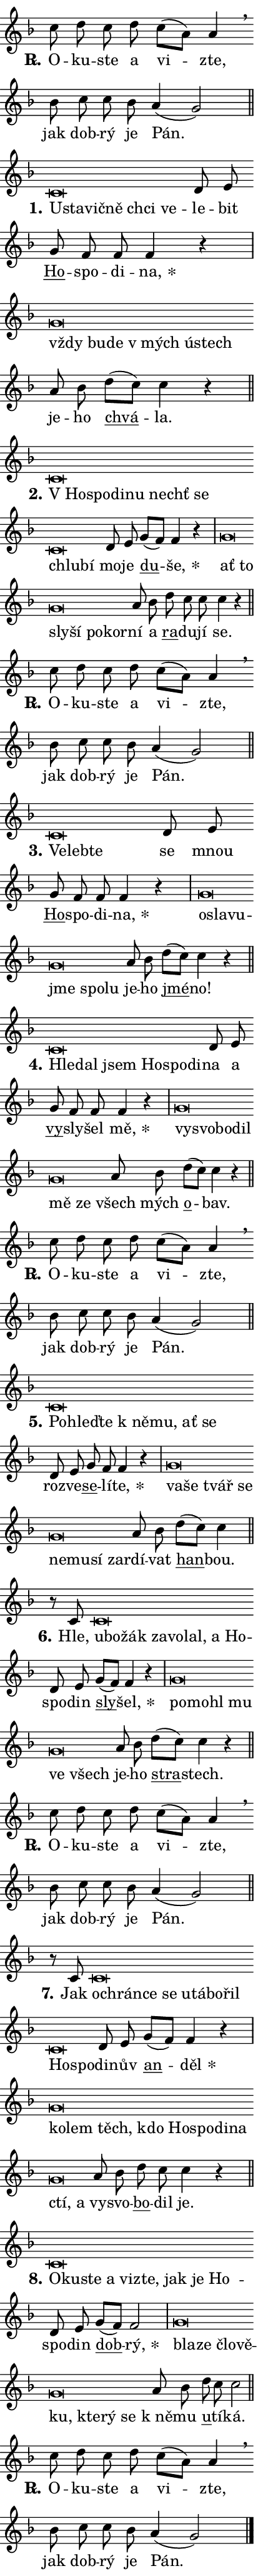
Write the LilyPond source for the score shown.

\version "2.24.0"
\header { tagline = "" }
\paper {
  indent = 0\cm
  top-margin = 0\cm
  right-margin = 0.13\cm % to fit lyric hyphens
  bottom-margin = 0\cm
  left-margin = 0\cm
  paper-width = 7\cm
  page-breaking = #ly:one-page-breaking
  system-system-spacing.basic-distance = #11
  score-system-spacing.basic-distance = #11
  ragged-last = ##f
}


%% Author: Thomas Morley
%% https://lists.gnu.org/archive/html/lilypond-user/2020-05/msg00002.html
#(define (line-position grob)
"Returns position of @var[grob} in current system:
   @code{'start}, if at first time-step
   @code{'end}, if at last time-step
   @code{'middle} otherwise
"
  (let* ((col (ly:item-get-column grob))
         (ln (ly:grob-object col 'left-neighbor))
         (rn (ly:grob-object col 'right-neighbor))
         (col-to-check-left (if (ly:grob? ln) ln col))
         (col-to-check-right (if (ly:grob? rn) rn col))
         (break-dir-left
           (and
             (ly:grob-property col-to-check-left 'non-musical #f)
             (ly:item-break-dir col-to-check-left)))
         (break-dir-right
           (and
             (ly:grob-property col-to-check-right 'non-musical #f)
             (ly:item-break-dir col-to-check-right))))
        (cond ((eqv? 1 break-dir-left) 'start)
              ((eqv? -1 break-dir-right) 'end)
              (else 'middle))))

#(define (tranparent-at-line-position vctor)
  (lambda (grob)
  "Relying on @code{line-position} select the relevant enry from @var{vctor}.
Used to determine transparency,"
    (case (line-position grob)
      ((end) (not (vector-ref vctor 0)))
      ((middle) (not (vector-ref vctor 1)))
      ((start) (not (vector-ref vctor 2))))))

noteHeadBreakVisibility =
#(define-music-function (break-visibility)(vector?)
"Makes @code{NoteHead}s transparent relying on @var{break-visibility}"
#{
  \override NoteHead.transparent =
    #(tranparent-at-line-position break-visibility)
#})

#(define delete-ledgers-for-transparent-note-heads
  (lambda (grob)
    "Reads whether a @code{NoteHead} is transparent.
If so this @code{NoteHead} is removed from @code{'note-heads} from
@var{grob}, which is supposed to be @code{LedgerLineSpanner}.
As a result ledgers are not printed for this @code{NoteHead}"
    (let* ((nhds-array (ly:grob-object grob 'note-heads))
           (nhds-list
             (if (ly:grob-array? nhds-array)
                 (ly:grob-array->list nhds-array)
                 '()))
           ;; Relies on the transparent-property being done before
           ;; Staff.LedgerLineSpanner.after-line-breaking is executed.
           ;; This is fragile ...
           (to-keep
             (remove
               (lambda (nhd)
                 (ly:grob-property nhd 'transparent #f))
               nhds-list)))
      ;; TODO find a better method to iterate over grob-arrays, similiar
      ;; to filter/remove etc for lists
      ;; For now rebuilt from scratch
      (set! (ly:grob-object grob 'note-heads)  '())
      (for-each
        (lambda (nhd)
          (ly:pointer-group-interface::add-grob grob 'note-heads nhd))
        to-keep))))

squashNotes = {
  \override NoteHead.X-extent = #'(-0.2 . 0.2)
  \override NoteHead.Y-extent = #'(-0.75 . 0)
  \override NoteHead.stencil =
    #(lambda (grob)
       (let ((pos (ly:grob-property grob 'staff-position)))
         (begin
           (if (< pos -7) (display "ERROR: Lower brevis then expected\n") (display ""))
           (if (<= pos -6) ly:text-interface::print ly:note-head::print))))
}
unSquashNotes = {
  \revert NoteHead.X-extent
  \revert NoteHead.Y-extent
  \revert NoteHead.stencil
}

hideNotes = \noteHeadBreakVisibility #begin-of-line-visible
unHideNotes = \noteHeadBreakVisibility #all-visible

% work-around for resetting accidentals
% https://lilypond.org/doc/v2.23/Documentation/notation/displaying-rhythms#unmetered-music
cadenzaMeasure = {
  \cadenzaOff
  \partial 1024 s1024
  \cadenzaOn
}

#(define-markup-command (accent layout props text) (markup?)
  "Underline accented syllable"
  (interpret-markup layout props
    #{\markup \override #'(offset . 4.3) \underline { #text }#}))

responsum = \markup \concat {
  "R" \hspace #-1.05 \path #0.1 #'((moveto 0 0.07) (lineto 0.9 0.8)) \hspace #0.05 "."
}

spaceSize = #0.6828661417322834 % exact space size for TeX Gyre Schola

\layout {
  \context {
    \Staff
    \remove "Time_signature_engraver"
    \override LedgerLineSpanner.after-line-breaking = #delete-ledgers-for-transparent-note-heads
  }
  \context {
    \Lyrics {
      \override LyricSpace.minimum-distance = \spaceSize
      \override LyricText.font-name = #"TeX Gyre Schola"
      \override LyricText.font-size = 1
      \override StanzaNumber.font-name = #"TeX Gyre Schola Bold"
      \override StanzaNumber.font-size = 1
    }
  }
  \context {
    \Score 
    \override NoteHead.text =
      #(lambda (grob) 
        (let ((pos (ly:grob-property grob 'staff-position)))
          #{\markup {
            \combine
              \halign #-0.55 \raise #(if (= pos -6) 0 0.5) \override #'(thickness . 2) \draw-line #'(3.2 . 0)
              \musicglyph "noteheads.sM1"
          }#}))
  }
}

% magnetic-lyrics.ily
%
%   written by
%     Jean Abou Samra <jean@abou-samra.fr>
%     Werner Lemberg <wl@gnu.org>
%
%   adapted by
%     Jiri Hon <jiri.hon@gmail.com>
%
% Version 2022-Apr-15

% https://www.mail-archive.com/lilypond-user@gnu.org/msg149350.html

#(define (Left_hyphen_pointer_engraver context)
   "Collect syllable-hyphen-syllable occurrences in lyrics and store
them in properties.  This engraver only looks to the left.  For
example, if the lyrics input is @code{foo -- bar}, it does the
following.

@itemize @bullet
@item
Set the @code{text} property of the @code{LyricHyphen} grob between
@q{foo} and @q{bar} to @code{foo}.

@item
Set the @code{left-hyphen} property of the @code{LyricText} grob with
text @q{foo} to the @code{LyricHyphen} grob between @q{foo} and
@q{bar}.
@end itemize

Use this auxiliary engraver in combination with the
@code{lyric-@/text::@/apply-@/magnetic-@/offset!} hook."
   (let ((hyphen #f)
         (text #f))
     (make-engraver
      (acknowledgers
       ((lyric-syllable-interface engraver grob source-engraver)
        (set! text grob)))
      (end-acknowledgers
       ((lyric-hyphen-interface engraver grob source-engraver)
        ;(when (not (grob::has-interface grob 'lyric-space-interface))
          (set! hyphen grob)));)
      ((stop-translation-timestep engraver)
       (when (and text hyphen)
         (ly:grob-set-object! text 'left-hyphen hyphen))
       (set! text #f)
       (set! hyphen #f)))))

#(define (lyric-text::apply-magnetic-offset! grob)
   "If the space between two syllables is less than the value in
property @code{LyricText@/.details@/.squash-threshold}, move the right
syllable to the left so that it gets concatenated with the left
syllable.

Use this function as a hook for
@code{LyricText@/.after-@/line-@/breaking} if the
@code{Left_@/hyphen_@/pointer_@/engraver} is active."
   (let ((hyphen (ly:grob-object grob 'left-hyphen #f)))
     (when hyphen
       (let ((left-text (ly:spanner-bound hyphen LEFT)))
         (when (grob::has-interface left-text 'lyric-syllable-interface)
           (let* ((common (ly:grob-common-refpoint grob left-text X))
                  (this-x-ext (ly:grob-extent grob common X))
                  (left-x-ext
                   (begin
                     ;; Trigger magnetism for left-text.
                     (ly:grob-property left-text 'after-line-breaking)
                     (ly:grob-extent left-text common X)))
                  ;; `delta` is the gap width between two syllables.
                  (delta (- (interval-start this-x-ext)
                            (interval-end left-x-ext)))
                  (details (ly:grob-property grob 'details))
                  (threshold (assoc-get 'squash-threshold details 0.2)))
             (when (< delta threshold)
               (let* (;; We have to manipulate the input text so that
                      ;; ligatures crossing syllable boundaries are not
                      ;; disabled.  For languages based on the Latin
                      ;; script this is essentially a beautification.
                      ;; However, for non-Western scripts it can be a
                      ;; necessity.
                      (lt (ly:grob-property left-text 'text))
                      (rt (ly:grob-property grob 'text))
                      (is-space (grob::has-interface hyphen 'lyric-space-interface))
                      (space (if is-space " " ""))
                      (extra-delta (if is-space spaceSize 0))
                      ;; Append new syllable.
                      (ltrt-space (if (and (string? lt) (string? rt))
                                (string-append lt space rt)
                                (make-concat-markup (list lt space rt))))
                      ;; Right-align `ltrt` to the right side.
                      (ltrt-space-markup (grob-interpret-markup
                               grob
                               (make-translate-markup
                                (cons (interval-length this-x-ext) 0)
                                (make-right-align-markup ltrt-space)))))
                 (begin
                   ;; Don't print `left-text`.
                   (ly:grob-set-property! left-text 'stencil #f)
                   ;; Set text and stencil (which holds all collected
                   ;; syllables so far) and shift it to the left.
                   (ly:grob-set-property! grob 'text ltrt-space)
                   (ly:grob-set-property! grob 'stencil ltrt-space-markup)
                   (ly:grob-translate-axis! grob (- (- delta extra-delta)) X))))))))))


#(define (lyric-hyphen::displace-bounds-first grob)
   ;; Make very sure this callback isn't triggered too early.
   (let ((left (ly:spanner-bound grob LEFT))
         (right (ly:spanner-bound grob RIGHT)))
     (ly:grob-property left 'after-line-breaking)
     (ly:grob-property right 'after-line-breaking)
     (ly:lyric-hyphen::print grob)))

squashThreshold = #0.4

\layout {
  \context {
    \Lyrics
    \consists #Left_hyphen_pointer_engraver
    \override LyricText.after-line-breaking =
      #lyric-text::apply-magnetic-offset!
    \override LyricHyphen.stencil = #lyric-hyphen::displace-bounds-first
    \override LyricText.details.squash-threshold = \squashThreshold
    \override LyricHyphen.minimum-distance = 0
    \override LyricHyphen.minimum-length = \squashThreshold
  }
}

squashText = \override LyricText.details.squash-threshold = 9999
unSquashText = \override LyricText.details.squash-threshold = \squashThreshold

leftText = \override LyricText.self-alignment-X = #LEFT
unLeftText = \revert LyricText.self-alignment-X

starOffset = #(lambda (grob) 
                (let ((x_offset (ly:self-alignment-interface::aligned-on-x-parent grob)))
                  (if (= x_offset 0) 0 (+ x_offset 1.2))))

star = #(define-music-function (syllable)(string?)
"Append star separator at the end of a syllable"
#{
  \once \override LyricText.X-offset = #starOffset
  \lyricmode { \markup {
    #syllable
    \override #'((font-name . "TeX Gyre Schola Bold")) \hspace #0.2 \lower #0.65 \larger "*"
  } }
#})

starAccent = #(define-music-function (syllable)(string?)
"Append star separator at the end of a syllable and make accent"
#{
  \once \override LyricText.X-offset = #starOffset
  \lyricmode { \markup {
    \accent #syllable
    \override #'((font-name . "TeX Gyre Schola Bold")) \hspace #0.2 \lower #0.65 \larger "*"
  } }
#})

breath = #(define-music-function (syllable)(string?)
"Append breathing indicator at the end of a syllable"
#{
  \lyricmode { \markup { #syllable "+" } }
#})

optionalBreath = #(define-music-function (syllable)(string?)
"Append optional breathing indicator at the end of a syllable"
#{
  \lyricmode { \markup { #syllable "(+)" } }
#})


\score {
    <<
        \new Voice = "melody" { \cadenzaOn \key f \major \relative { c''8 d c d c[( a)] a4 \breathe \bar "" bes8 c c bes a4( g2) \cadenzaMeasure \bar "||" \break } }
        \new Lyrics \lyricsto "melody" { \lyricmode { \set stanza = \responsum
O -- ku -- ste a vi -- zte, jak dob -- rý je Pán. } }
    >>
    \layout {}
}

\score {
    <<
        \new Voice = "melody" { \cadenzaOn \key f \major \relative { \squashNotes c'\breve*1/16 \hideNotes \breve*1/16 \bar "" \breve*1/16 \bar "" \breve*1/16 \bar "" \breve*1/16 \breve*1/16 \bar "" \unHideNotes \unSquashNotes d8 e \bar "" g f f f4 r \cadenzaMeasure \bar "|" \squashNotes g\breve*1/16 \hideNotes \breve*1/16 \bar "" \breve*1/16 \bar "" \breve*1/16 \bar "" \breve*1/16 \breve*1/16 \bar "" \unHideNotes \unSquashNotes a8 bes \bar "" d[( c)] c4 r \cadenzaMeasure \bar "||" \break } }
        \new Lyrics \lyricsto "melody" { \lyricmode { \set stanza = "1."
\leftText U -- \squashText sta -- vič -- ně chci ve -- \unLeftText \unSquashText le -- bit \markup \accent Ho -- spo -- di -- \star na, \leftText vždy \squashText bu -- de "v mých" ú -- stech \unLeftText \unSquashText je -- ho \markup \accent chvá -- la. } }
    >>
    \layout {}
}

\score {
    <<
        \new Voice = "melody" { \cadenzaOn \key f \major \relative { \squashNotes c'\breve*1/16 \hideNotes \breve*1/16 \bar "" \breve*1/16 \bar "" \breve*1/16 \bar "" \breve*1/16 \bar "" \breve*1/16 \bar "" \breve*1/16 \breve*1/16 \bar "" \unHideNotes \unSquashNotes d8 e \bar "" g[( f)] f4 r \cadenzaMeasure \bar "|" \squashNotes g\breve*1/16 \hideNotes \breve*1/16 \bar "" \breve*1/16 \bar "" \breve*1/16 \bar "" \breve*1/16 \breve*1/16 \bar "" \unHideNotes \unSquashNotes a8 bes \bar "" d c c c4 r \cadenzaMeasure \bar "||" \break } }
        \new Lyrics \lyricsto "melody" { \lyricmode { \set stanza = "2."
\leftText "V Ho" -- \squashText spo -- di -- nu nechť se chlu -- bí \unLeftText \unSquashText mo -- je \markup \accent du -- \star še, \leftText ať \squashText to sly -- ší po -- kor -- \unLeftText \unSquashText ní a \markup \accent ra -- du -- jí se. } }
    >>
    \layout {}
}

\score {
    <<
        \new Voice = "melody" { \cadenzaOn \key f \major \relative { c''8 d c d c[( a)] a4 \breathe \bar "" bes8 c c bes a4( g2) \cadenzaMeasure \bar "||" \break } }
        \new Lyrics \lyricsto "melody" { \lyricmode { \set stanza = \responsum
O -- ku -- ste a vi -- zte, jak dob -- rý je Pán. } }
    >>
    \layout {}
}

\score {
    <<
        \new Voice = "melody" { \cadenzaOn \key f \major \relative { \squashNotes c'\breve*1/16 \hideNotes \breve*1/16 \breve*1/16 \bar "" \unHideNotes \unSquashNotes d8 e \bar "" g f f f4 r \cadenzaMeasure \bar "|" \squashNotes g\breve*1/16 \hideNotes \breve*1/16 \bar "" \breve*1/16 \bar "" \breve*1/16 \bar "" \breve*1/16 \breve*1/16 \bar "" \unHideNotes \unSquashNotes a8 bes \bar "" d[( c)] c4 r \cadenzaMeasure \bar "||" \break } }
        \new Lyrics \lyricsto "melody" { \lyricmode { \set stanza = "3."
\leftText Ve -- \squashText leb -- te \unLeftText \unSquashText se mnou \markup \accent Ho -- spo -- di -- \star na, \leftText o -- \squashText sla -- vu -- jme spo -- lu \unLeftText \unSquashText je -- ho \markup \accent jmé -- no! } }
    >>
    \layout {}
}

\score {
    <<
        \new Voice = "melody" { \cadenzaOn \key f \major \relative { \squashNotes c'\breve*1/16 \hideNotes \breve*1/16 \bar "" \breve*1/16 \bar "" \breve*1/16 \bar "" \breve*1/16 \breve*1/16 \bar "" \unHideNotes \unSquashNotes d8 e \bar "" g f f f4 r \cadenzaMeasure \bar "|" \squashNotes g\breve*1/16 \hideNotes \breve*1/16 \bar "" \breve*1/16 \bar "" \breve*1/16 \bar "" \breve*1/16 \breve*1/16 \bar "" \unHideNotes \unSquashNotes a8 bes \bar "" d[( c)] c4 r \cadenzaMeasure \bar "||" \break } }
        \new Lyrics \lyricsto "melody" { \lyricmode { \set stanza = "4."
\leftText Hle -- \squashText dal jsem Ho -- spo -- di -- \unLeftText \unSquashText na a \markup \accent vy -- sly -- šel \star mě, \leftText vy -- \squashText svo -- bo -- dil mě ze \unLeftText \unSquashText všech mých \markup \accent o -- bav. } }
    >>
    \layout {}
}

\score {
    <<
        \new Voice = "melody" { \cadenzaOn \key f \major \relative { c''8 d c d c[( a)] a4 \breathe \bar "" bes8 c c bes a4( g2) \cadenzaMeasure \bar "||" \break } }
        \new Lyrics \lyricsto "melody" { \lyricmode { \set stanza = \responsum
O -- ku -- ste a vi -- zte, jak dob -- rý je Pán. } }
    >>
    \layout {}
}

\score {
    <<
        \new Voice = "melody" { \cadenzaOn \key f \major \relative { \squashNotes c'\breve*1/16 \hideNotes \breve*1/16 \bar "" \breve*1/16 \bar "" \breve*1/16 \bar "" \breve*1/16 \bar "" \breve*1/16 \breve*1/16 \bar "" \unHideNotes \unSquashNotes d8 e \bar "" g f f4 r \cadenzaMeasure \bar "|" \squashNotes g\breve*1/16 \hideNotes \breve*1/16 \bar "" \breve*1/16 \bar "" \breve*1/16 \bar "" \breve*1/16 \bar "" \breve*1/16 \bar "" \breve*1/16 \breve*1/16 \bar "" \unHideNotes \unSquashNotes a8 bes \bar "" d[( c)] c4 \cadenzaMeasure \bar "||" \break } }
        \new Lyrics \lyricsto "melody" { \lyricmode { \set stanza = "5."
\leftText Po -- \squashText hleď -- te "k ně" -- mu, ať se \unLeftText \unSquashText roz -- ve -- \markup \accent se -- lí -- \star te, \leftText va -- \squashText še tvář se ne -- mu -- sí za -- \unLeftText \unSquashText rdí -- vat \markup \accent han -- bou. } }
    >>
    \layout {}
}

\score {
    <<
        \new Voice = "melody" { \cadenzaOn \key f \major \relative { r8 c'8 \squashNotes c\breve*1/16 \hideNotes \breve*1/16 \bar "" \breve*1/16 \bar "" \breve*1/16 \bar "" \breve*1/16 \bar "" \breve*1/16 \bar "" \breve*1/16 \breve*1/16 \bar "" \unHideNotes \unSquashNotes d8 e \bar "" g[( f)] f4 r \cadenzaMeasure \bar "|" \squashNotes g\breve*1/16 \hideNotes \breve*1/16 \bar "" \breve*1/16 \bar "" \breve*1/16 \bar "" \breve*1/16 \breve*1/16 \bar "" \unHideNotes \unSquashNotes a8 bes \bar "" d[( c)] c4 r \cadenzaMeasure \bar "||" \break } }
        \new Lyrics \lyricsto "melody" { \lyricmode { \set stanza = "6."
Hle, \leftText u -- \squashText bo -- žák za -- vo -- lal, a Ho -- \unLeftText \unSquashText spo -- din \markup \accent sly -- \star šel, \leftText po -- \squashText mo -- hl mu ve všech \unLeftText \unSquashText je -- ho \markup \accent stra -- stech. } }
    >>
    \layout {}
}

\score {
    <<
        \new Voice = "melody" { \cadenzaOn \key f \major \relative { c''8 d c d c[( a)] a4 \breathe \bar "" bes8 c c bes a4( g2) \cadenzaMeasure \bar "||" \break } }
        \new Lyrics \lyricsto "melody" { \lyricmode { \set stanza = \responsum
O -- ku -- ste a vi -- zte, jak dob -- rý je Pán. } }
    >>
    \layout {}
}

\score {
    <<
        \new Voice = "melody" { \cadenzaOn \key f \major \relative { r8 c'8 \squashNotes c\breve*1/16 \hideNotes \breve*1/16 \bar "" \breve*1/16 \bar "" \breve*1/16 \bar "" \breve*1/16 \bar "" \breve*1/16 \bar "" \breve*1/16 \bar "" \breve*1/16 \bar "" \breve*1/16 \breve*1/16 \bar "" \unHideNotes \unSquashNotes d8 e \bar "" g[( f)] f4 r \cadenzaMeasure \bar "|" \squashNotes g\breve*1/16 \hideNotes \breve*1/16 \bar "" \breve*1/16 \bar "" \breve*1/16 \bar "" \breve*1/16 \bar "" \breve*1/16 \bar "" \breve*1/16 \bar "" \breve*1/16 \bar "" \breve*1/16 \breve*1/16 \bar "" \unHideNotes \unSquashNotes a8 bes \bar "" d c c4 r \cadenzaMeasure \bar "||" \break } }
        \new Lyrics \lyricsto "melody" { \lyricmode { \set stanza = "7."
Jak \leftText o -- \squashText chrán -- ce se u -- tá -- bo -- řil Ho -- spo -- \unLeftText \unSquashText di -- nův \markup \accent an -- \star děl \leftText ko -- \squashText lem těch, kdo Ho -- spo -- di -- na ctí, a \unLeftText \unSquashText vy -- svo -- \markup \accent bo -- dil je. } }
    >>
    \layout {}
}

\score {
    <<
        \new Voice = "melody" { \cadenzaOn \key f \major \relative { \squashNotes c'\breve*1/16 \hideNotes \breve*1/16 \bar "" \breve*1/16 \bar "" \breve*1/16 \bar "" \breve*1/16 \bar "" \breve*1/16 \bar "" \breve*1/16 \bar "" \breve*1/16 \breve*1/16 \bar "" \unHideNotes \unSquashNotes d8 e \bar "" g[( f)] f2 \cadenzaMeasure \bar "|" \squashNotes g\breve*1/16 \hideNotes \breve*1/16 \bar "" \breve*1/16 \bar "" \breve*1/16 \bar "" \breve*1/16 \bar "" \breve*1/16 \bar "" \breve*1/16 \breve*1/16 \bar "" \unHideNotes \unSquashNotes a8 bes \bar "" d c c2 \cadenzaMeasure \bar "||" \break } }
        \new Lyrics \lyricsto "melody" { \lyricmode { \set stanza = "8."
\leftText O -- \squashText ku -- ste a vi -- zte, jak je Ho -- \unLeftText \unSquashText spo -- din \markup \accent dob -- \star rý, \leftText bla -- \squashText ze člo -- vě -- ku, kte -- rý se \unLeftText \unSquashText "k ně" -- mu \markup \accent u -- tí -- ká. } }
    >>
    \layout {}
}

\score {
    <<
        \new Voice = "melody" { \cadenzaOn \key f \major \relative { c''8 d c d c[( a)] a4 \breathe \bar "" bes8 c c bes a4( g2) \cadenzaMeasure \bar "||" \break } \bar "|." }
        \new Lyrics \lyricsto "melody" { \lyricmode { \set stanza = \responsum
O -- ku -- ste a vi -- zte, jak dob -- rý je Pán. } }
    >>
    \layout {}
}
